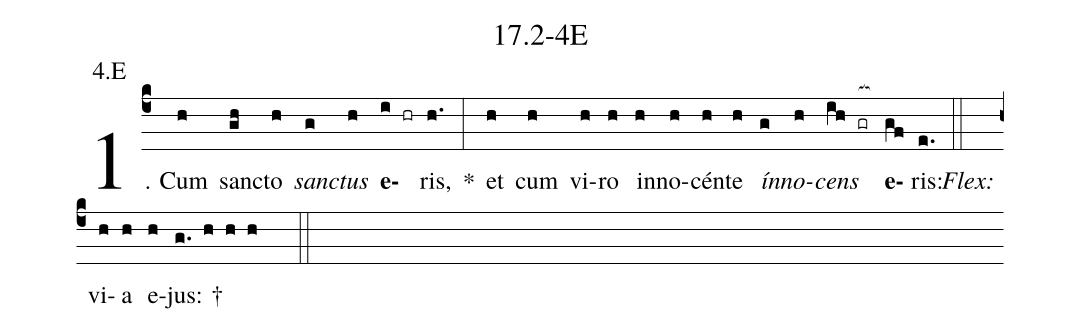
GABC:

name: 17.2-4E;
annotation: 4.E;
%%
(c4)1. Cum(h) sanc(gh)to(h) <i>sanc</i>(g)<i>tus</i>(h) <b>e</b>(i hr)ris,(h.) *(:) et(h) cum(h) vi(h)ro(h) in(h)no(h)cén(h)te(h) <i>ín</i>(g)<i>no</i>(h)<i>cens</i>(ih gr[ocb:1{]) <b>e</b>(gf[ocb:0}])ris:(e.) (::)
<i>Flex:</i>()  vi(h)a(h) e(h)jus: †(g. h h h  ::)
